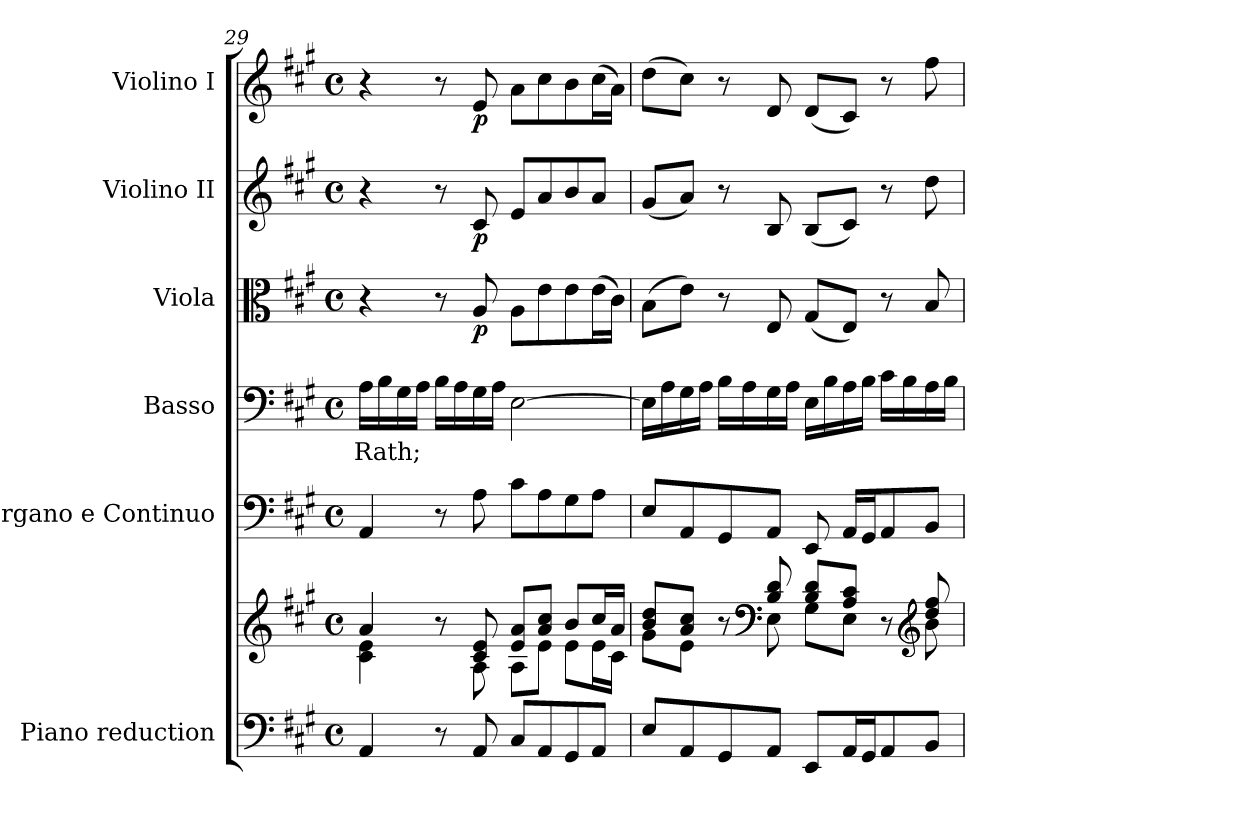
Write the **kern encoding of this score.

**kern	**kern	**kern	**kern	**text	**kern	**dynam	**kern	**dynam	**kern	**dynam
*part6	*part6	*part5	*part4	*part4	*part3	*part3	*part2	*part2	*part1	*part1
*staff7	*staff6	*staff5	*staff4	*staff4	*staff3	*staff3	*staff2	*staff2	*staff1	*staff1
*I"Piano reduction	*	*I"Organo e Continuo	*I"Basso	*	*I"Viola	*	*I"Violino II	*	*I"Violino I	*
*I'Pno	*	*	*	*	*I'Vla	*	*I'Vln	*	*I'Vln	*
*clefF4	*clefG2	*clefF4	*clefF4	*	*clefC3	*	*clefG2	*	*clefG2	*
*k[f#c#g#]	*k[f#c#g#]	*k[f#c#g#]	*k[f#c#g#]	*	*k[f#c#g#]	*	*k[f#c#g#]	*	*k[f#c#g#]	*
*M4/4	*M4/4	*M4/4	*M4/4	*	*M4/4	*	*M4/4	*	*M4/4	*
*met(c)	*met(c)	*met(c)	*met(c)	*	*met(c)	*	*met(c)	*	*met(c)	*
=29	=29	=29	=29	=29	=29	=29	=29	=29	=29	=29
*	*^	*	*	*	*	*	*	*	*	*
!	!	!	!	!	!LO:LY:b	!	!	!	!	!	!
4AA/	4a/	4c#\ 4e\	4AA/	16A\LL	Rath;	4r	.	4r	.	4r	.
.	.	.	.	16B\	.	.	.	.	.	.	.
.	.	.	.	16G#\	.	.	.	.	.	.	.
.	.	.	.	16A\JJ	.	.	.	.	.	.	.
8r	8r	8ryy	8r	16B\LL	.	8r	.	8r	.	8r	.
.	.	.	.	16A\	.	.	.	.	.	.	.
!	!	!	!	!	!	!	!LO:DY:b	!	!LO:DY:b	!	!LO:DY:b
8AA/	8c#/ 8e/	8A\	8A\	16G#\	.	8A/	p	8c#/	p	8e/	p
.	.	.	.	16A\JJ	.	.	.	.	.	.	.
8C#/L	8e/ 8a/L	8A\L	8c#\L	[2E\	.	8A\L	.	8e/L	.	8a\L	.
8AA/	8a/ 8cc#/J	8e\J	8A\	.	.	8e\	.	8a/	.	8cc#\	.
8GG#/	8b/L	8e\L	8G#\	.	.	8e\	.	8b/	.	8b\	.
8AA/J	16cc#/L	16e\L	8A\J	.	.	(>16e\L	.	8a/J	.	(>16cc#\L	.
.	16a/JJ	16c#\JJ	.	.	.	16c#\JJ)	.	.	.	16a\JJ)	.
!!LO:PB:g=z
=30	=30	=30	=30	=30	=30	=30	=30	=30	=30	=30	=30
8E/L	8b/ 8dd/L	8g#\L	8E/L	16E\LL]	.	(>8B\L	.	(<8g#/L	.	(>8dd\L	.
.	.	.	.	16A\	.	.	.	.	.	.	.
8AA/	8a/ 8cc#/J	8e\J	8AA/	16G#\	.	8e\J)	.	8a/J)	.	8cc#\J)	.
.	.	.	.	16A\JJ	.	.	.	.	.	.	.
8GG#/	8r	8ryy	8GG#/	16B\LL	.	8r	.	8r	.	8r	.
.	.	.	.	16A\	.	.	.	.	.	.	.
*	*clefF4	*	*	*	*	*	*	*	*	*	*
8AA/J	8B/ 8d/	8E\	8AA/J	16G#\	.	8E/	.	8B/	.	8d/	.
.	.	.	.	16A\JJ	.	.	.	.	.	.	.
8EE/L	8B/ 8d/L	8G#\L	8EE/	16E\LL	.	(<8G#/L	.	(<8B/L	.	(<8d/L	.
.	.	.	.	16B\	.	.	.	.	.	.	.
16AA/L	8A/ 8c#/J	8E\J	16AA/LL	16A\	.	8E/J)	.	8c#/J)	.	8c#/J)	.
16GG#/J	.	.	16GG#/J	16B\JJ	.	.	.	.	.	.	.
8AA/	8r	8ryy	8AA/	16c#\LL	.	8r	.	8r	.	8r	.
.	.	.	.	16B\	.	.	.	.	.	.	.
*	*clefG2	*	*	*	*	*	*	*	*	*	*
8BB/J	8dd/ 8ff#/	8b\	8BB/J	16A\	.	8B/	.	8dd\	.	8ff#\	.
.	.	.	.	16B\JJ	.	.	.	.	.	.	.
*	*v	*v	*	*	*	*	*	*	*	*	*
=	=	=	=	=	=	=	=	=	=	=
*-	*-	*-	*-	*-	*-	*-	*-	*-	*-	*-
